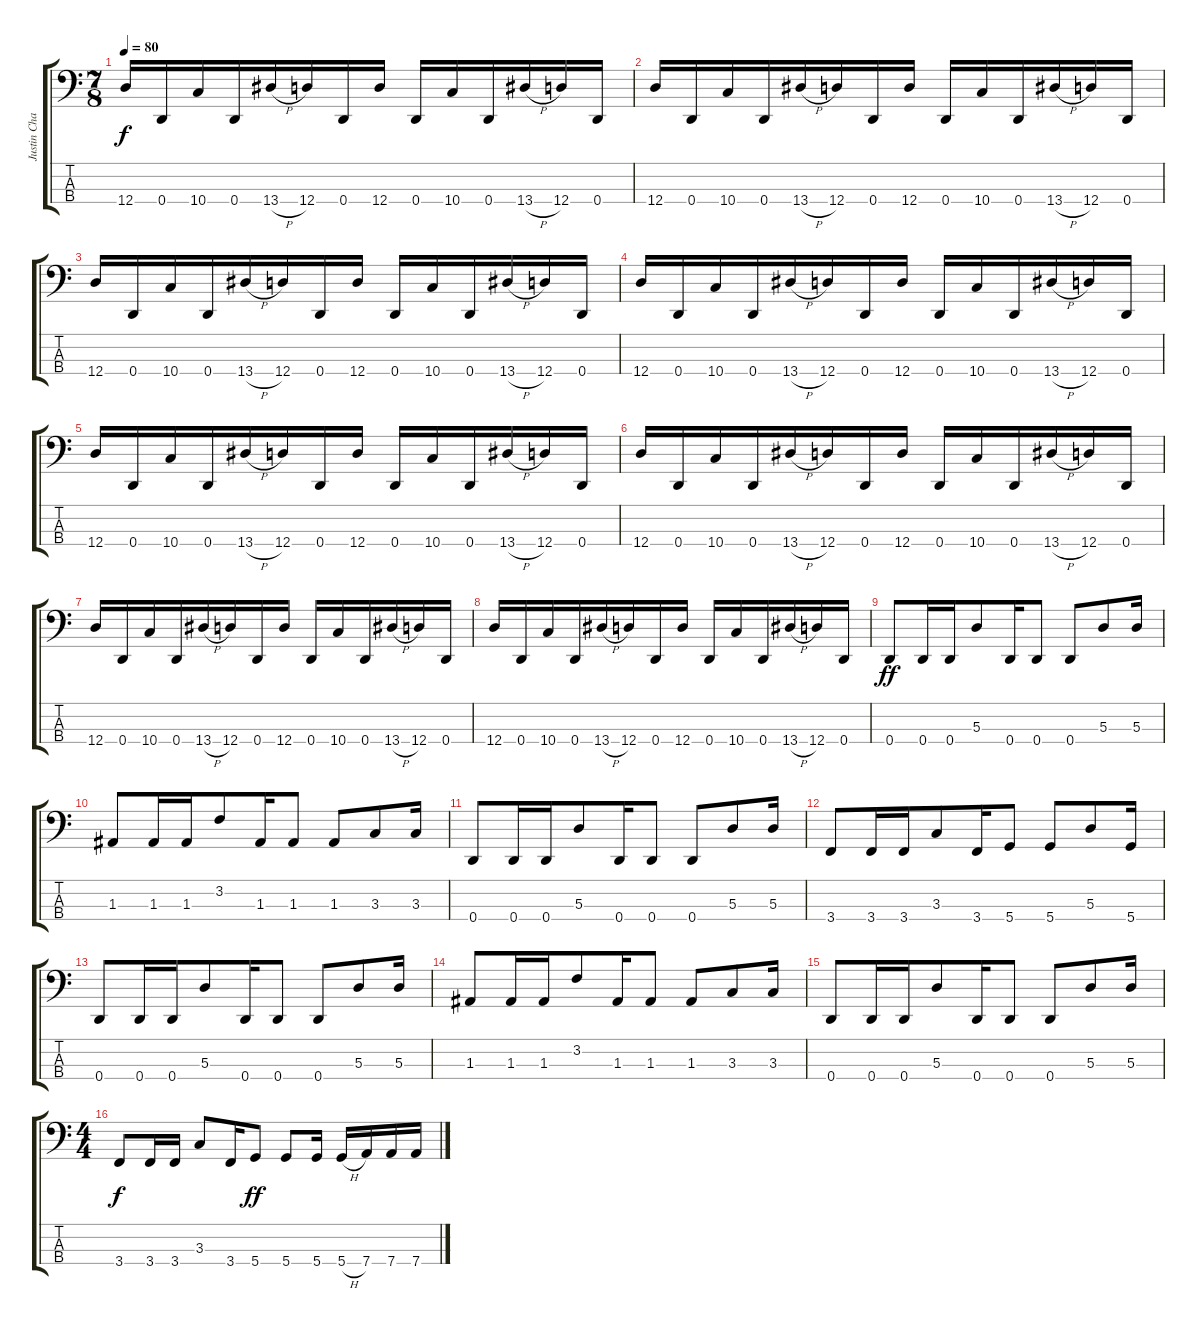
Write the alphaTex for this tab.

\track ("Justin Chancellor" "Justin Cha") {instrument electricbasspick}
\staff {score tabs}
\tuning (G2 D2 A1 D1) {hide}
\ts (7 8)
\tempo 80
\clef f4
\ks c
12.4.16{dy f} 0.4.16 10.4.16 0.4.16 13.4{h}.16 12.4.16 0.4.16 12.4.16 0.4.16 10.4.16 0.4.16 13.4{h}.16 12.4.16 0.4.16 |
12.4.16 0.4.16 10.4.16 0.4.16 13.4{h}.16 12.4.16 0.4.16 12.4.16 0.4.16 10.4.16 0.4.16 13.4{h}.16 12.4.16 0.4.16 |
12.4.16 0.4.16 10.4.16 0.4.16 13.4{h}.16 12.4.16 0.4.16 12.4.16 0.4.16 10.4.16 0.4.16 13.4{h}.16 12.4.16 0.4.16 |
12.4.16 0.4.16 10.4.16 0.4.16 13.4{h}.16 12.4.16 0.4.16 12.4.16 0.4.16 10.4.16 0.4.16 13.4{h}.16 12.4.16 0.4.16 |
12.4.16 0.4.16 10.4.16 0.4.16 13.4{h}.16 12.4.16 0.4.16 12.4.16 0.4.16 10.4.16 0.4.16 13.4{h}.16 12.4.16 0.4.16 |
12.4.16 0.4.16 10.4.16 0.4.16 13.4{h}.16 12.4.16 0.4.16 12.4.16 0.4.16 10.4.16 0.4.16 13.4{h}.16 12.4.16 0.4.16 |
12.4.16 0.4.16 10.4.16 0.4.16 13.4{h}.16 12.4.16 0.4.16 12.4.16 0.4.16 10.4.16 0.4.16 13.4{h}.16 12.4.16 0.4.16 |
12.4.16 0.4.16 10.4.16 0.4.16 13.4{h}.16 12.4.16 0.4.16 12.4.16 0.4.16 10.4.16 0.4.16 13.4{h}.16 12.4.16 0.4.16 |
0.4.8{dy ff} 0.4.16 0.4.16 5.3.8 0.4.16 0.4.8 0.4.8 5.3.8 5.3.16 |
1.3.8 1.3.16 1.3.16 3.2.8 1.3.16 1.3.8 1.3.8 3.3.8 3.3.16 |
0.4.8 0.4.16 0.4.16 5.3.8 0.4.16 0.4.8 0.4.8 5.3.8 5.3.16 |
3.4.8 3.4.16 3.4.16 3.3.8 3.4.16 5.4.8 5.4.8 5.3.8 5.4.16 |
0.4.8 0.4.16 0.4.16 5.3.8 0.4.16 0.4.8 0.4.8 5.3.8 5.3.16 |
1.3.8 1.3.16 1.3.16 3.2.8 1.3.16 1.3.8 1.3.8 3.3.8 3.3.16 |
0.4.8 0.4.16 0.4.16 5.3.8 0.4.16 0.4.8 0.4.8 5.3.8 5.3.16 |
\ts (4 4)
3.4.8{dy f} 3.4.16 3.4.16 3.3.8 3.4.16 5.4.8{dy ff} 5.4.8 5.4.16 5.4{h}.16 7.4.16 7.4.16 7.4.16
